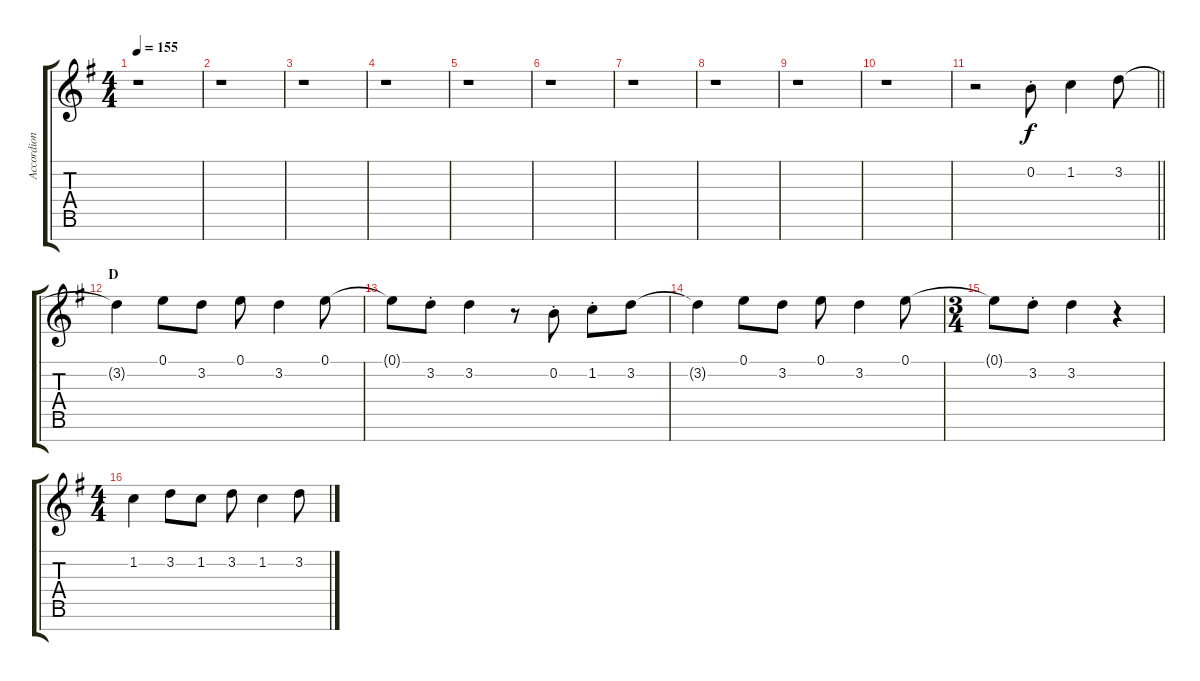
\track ("Accordion" "Accordion") {instrument accordion}
\staff {score tabs}
\tuning (E5 B4 G4 D4 A3 E3 B2) {hide}
\ts (4 4)
\tempo 155
\clef g2
\ks g
r.1{dy f} |
r.1 |
r.1 |
r.1 |
r.1 |
r.1 |
r.1 |
r.1 |
r.1 |
r.1 |
\barLineRight lightlight
r.2 0.2{st}.8 1.2.4 3.2.8 |
\section ("" "D")
3.2{t}.4 0.1.8 3.2.8 0.1.8 3.2.4 0.1.8 |
0.1{t}.8 3.2{st}.8 3.2.4 r.8 0.2{st}.8 1.2{st}.8 3.2.8 |
3.2{t}.4 0.1.8 3.2.8 0.1.8 3.2.4 0.1.8 |
\ts (3 4)
0.1{t}.8 3.2{st}.8 3.2.4 r.4 |
\ts (4 4)
1.2.4 3.2.8 1.2.8 3.2.8 1.2.4 3.2.8
